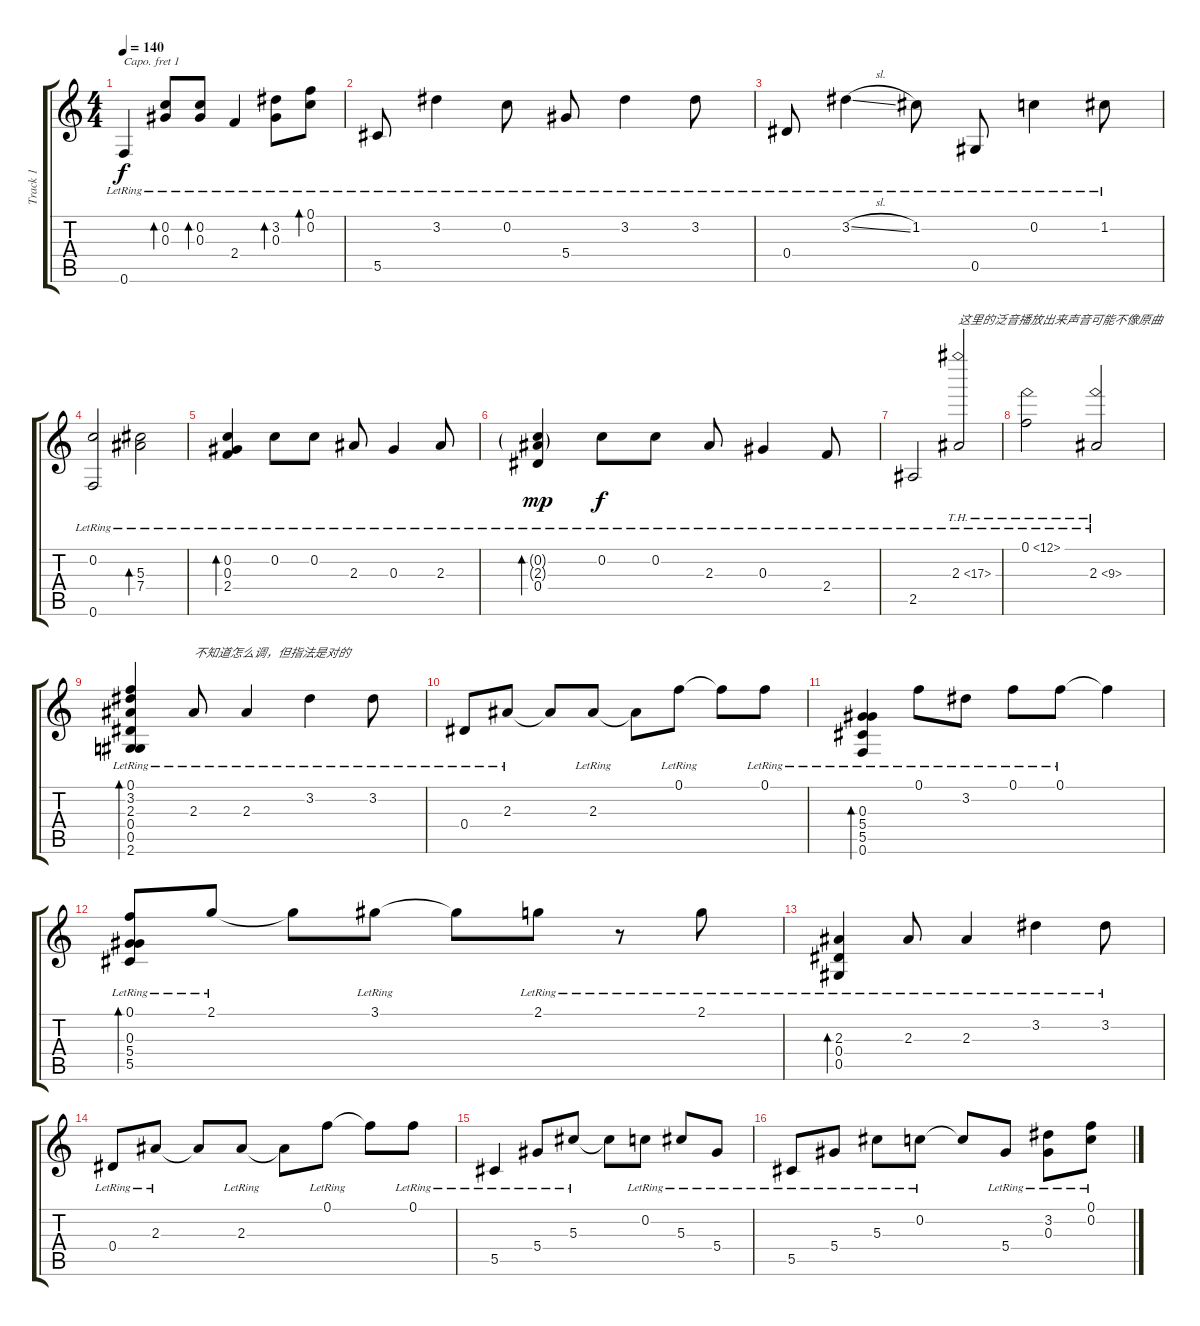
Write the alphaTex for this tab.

\track ("Track 1" "Track 1") {instrument acousticguitarnylon}
\staff {score tabs}
\capo 1
\tuning (E4 B3 G3 D3 G2 E2) {hide}
\ts (4 4)
\tempo 140
\clef g2
\ks c
0.6{lr}.4{dy f} (0.2{lr} 0.3{lr}).8{bd 60} (0.2{lr} 0.3{lr}).8{bd 60} 2.4{lr}.4 (3.2{lr} 0.3{lr}).8{bd 60} (0.1{lr} 0.2{lr}).8{bd 60} |
5.5{lr}.8 3.2{lr}.4 0.2{lr}.8 5.4{lr}.8 3.2{lr}.4 3.2{lr}.8 |
0.4{lr}.8 3.2{sl lr}.4 1.2{lr}.8 0.5{lr}.8 0.2{lr}.4 1.2{lr}.8 |
(0.2{lr} 0.6{lr}).2 (5.3{lr} 7.4{lr}).2{bd 60} |
(0.2{lr} 0.3{lr} 2.4{lr}).4{bd 120} 0.2{lr}.8 0.2{lr}.8 2.3{lr}.8 0.3{lr}.4 2.3{lr}.8 |
(0.2{g lr} 2.3{g lr} 0.4{lr}).4{bd 240 dy mp} 0.2{lr}.8{dy f} 0.2{lr}.8 2.3{lr}.8 0.3{lr}.4 2.4{lr}.8 |
2.5{lr}.2 2.3{th 15 lr}.2{txt "这里的泛音播放出来声音可能不像原曲"} |
0.1{th 12 lr}.2 2.3{th 7 lr}.2 |
(0.1{lr} 3.2{lr} 2.3{lr} 0.4{lr} 0.5{lr} 2.6{lr}).4{bd 120} 2.3{lr}.8{txt "不知道怎么调，但指法是对的"} 2.3{lr}.4 3.2{lr}.4 3.2{lr}.8 |
0.4{lr}.8 2.3{lr}.8 2.3{t}.8 2.3{lr}.8 2.3{t}.8 0.1{lr}.8 0.1{t}.8 0.1{lr}.8 |
(0.3{lr} 5.4{lr} 5.5{lr} 0.6{lr}).4{bd 120} 0.1{lr}.8 3.2{lr}.8 0.1{lr}.8 0.1{lr}.8 0.1{t}.4 |
(0.1{lr} 0.3{lr} 5.4{lr} 5.5{lr}).8{bd 120} 2.1{lr}.8 2.1{t}.8 3.1{lr}.8 3.1{t}.8 2.1{lr}.8 r.8 2.1{lr}.8 |
(2.3{lr} 0.4{lr} 0.5{lr}).4{bd 120} 2.3{lr}.8 2.3{lr}.4 3.2{lr}.4 3.2{lr}.8 |
0.4{lr}.8 2.3{lr}.8 2.3{t}.8 2.3{lr}.8 2.3{t}.8 0.1{lr}.8 0.1{t}.8 0.1{lr}.8 |
5.5{lr}.4 5.4{lr}.8 5.3{lr}.8 5.3{t}.8 0.2{lr}.8 5.3{lr}.8 5.4{lr}.8 |
5.5{lr}.8 5.4{lr}.8 5.3{lr}.8 0.2{lr}.8 0.2{t}.8 5.4{lr}.8 (3.2{lr} 0.3{lr}).8 (0.1{lr} 0.2{lr}).8
